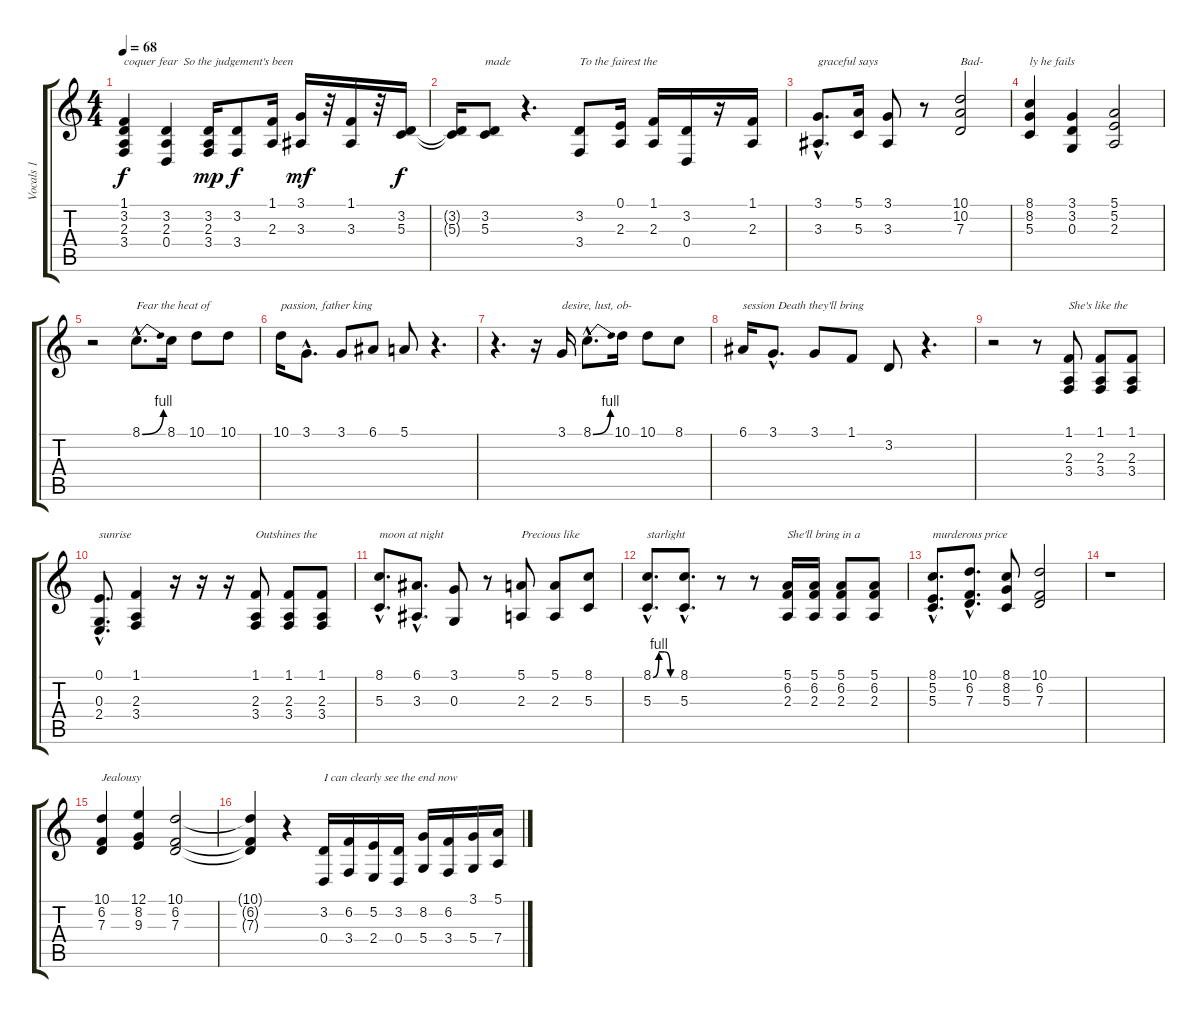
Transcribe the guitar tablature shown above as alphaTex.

\track ("Vocals 1" "Vocals 1") {instrument frenchhorn}
\staff {score tabs}
\tuning (E4 B3 G3 D3 A2 E2) {hide}
\ts (4 4)
\tempo 68
\clef g2
\ks c
(1.1 3.2 2.3 3.4).4{txt "coquer fear  So the judgement's been" dy f} (3.2 2.3 0.4).4 (3.2 2.3 3.4).16{dy mp} (3.2 3.4).8{dy f} (1.1 2.3).16 (3.1 3.3).16{dy mf} r.32 (1.1 3.3).16 r.32 (3.2 5.3).16{dy f} |
(3.2{t} 5.3{t}).16 (3.2 5.3).8{txt "made"} r.4{d} (3.2 3.4).8{txt "To the fairest the"} (0.1 2.3).16 (1.1 2.3).16 (3.2 0.4).16 r.16 (1.1 2.3).16 |
(3.1{hac} 3.3{hac}).8{d txt "graceful says"} (5.1 5.3).16 (3.1 3.3).8 r.8 (10.1 10.2 7.3).2{txt "Bad-"} |
(8.1 8.2 5.3).4{txt "ly he fails"} (3.1 3.2 0.3).4 (5.1 5.2 2.3).2 |
r.2 8.1{be (bend 0 0 60 4) hac}.8{d txt "Fear the heat of"} 8.1.16 10.1.8 10.1.8 |
10.1.16{txt "passion, father king"} 3.1{hac}.8{d} 3.1.8 6.1.8 5.1.8 r.4{d} |
r.4{d} r.16 3.1.16{txt "desire, lust, ob-"} 8.1{be (bend 0 0 60 4) hac}.8{d} 10.1.16 10.1.8 8.1.8 |
6.1.16{txt "session Death they'll bring"} 3.1{hac}.8{d} 3.1.8 1.1.8 3.2.8 r.4{d} |
r.2 r.8 (1.1 2.3 3.4).8{txt "She's like the"} (1.1 2.3 3.4).8 (1.1 2.3 3.4).8 |
(0.1{hac} 0.3{hac} 2.4{hac}).8{d txt "sunrise"} (1.1 2.3 3.4).4 r.16 r.16 r.16 (1.1 2.3 3.4).8{txt "Outshines the"} (1.1 2.3 3.4).8 (1.1 2.3 3.4).8 |
(8.1{hac} 5.3{hac}).8{d txt "moon at night"} (6.1{hac} 3.3{hac}).8{d} (3.1 0.3).8 r.8 (5.1 2.3).8{txt "Precious like"} (5.1 2.3).8 (8.1 5.3).8 |
(8.1{be (custom 0 0 15 4 30 4 45 0 60 0) hac} 5.3{hac}).8{d txt "starlight"} (8.1{hac} 5.3{hac}).8{d} r.8 r.8 (5.1 6.2 2.3).16{txt "She'll bring in a"} (5.1 6.2 2.3).16 (5.1 6.2 2.3).8 (5.1 6.2 2.3).8 |
(8.1{hac} 5.2{hac} 5.3{hac}).8{d txt "murderous price"} (10.1{hac} 6.2{hac} 7.3{hac}).8{d} (8.1 8.2 5.3).8 (10.1 6.2 7.3).2 |
r.1 |
(10.1 6.2 7.3).4{txt "Jealousy"} (12.1 8.2 9.3).4 (10.1 6.2 7.3).2 |
(10.1{t} 6.2{t} 7.3{t}).4 r.4 (3.2 0.4).16{txt "I can clearly see the end now"} (6.2 3.4).16 (5.2 2.4).16 (3.2 0.4).16 (8.2 5.4).16 (6.2 3.4).16 (3.1 5.4).16 (5.1 7.4).16
